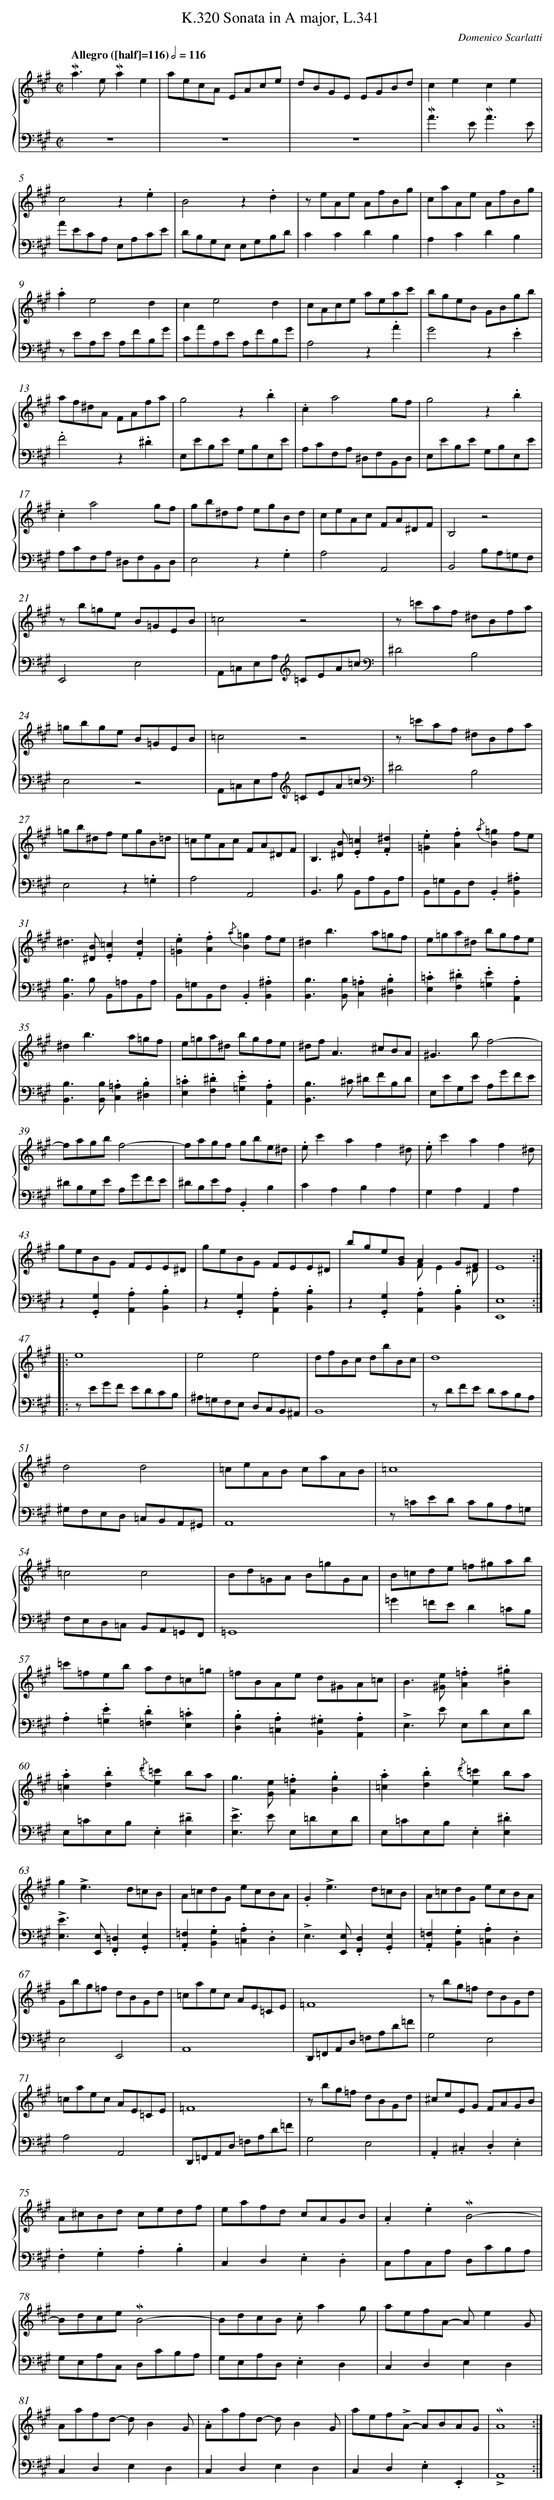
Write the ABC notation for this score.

X:1
T: Sonata in A major, L.341, K.320
C: Domenico Scarlatti
L: 1/8
M: C|
Q: "Allegro ([half]=116)" 1/2=116
%%staves {1 2}
V: 1 clef=treble
V: 2 clef=bass
K: A
[V:1] !mordent!a2>e2!mordent!a2e2 |
[V:2] z8 |
[V:1] aecA EAce |
[V:2] z8 |
[V:1] dBGE EGBd |
[V:2] z8 |
[V:1] c2e2c2e2 |
[V:2] !mordent!A2>E2!mordent!A3E |
[V:1] c4z2.e2 |
[V:2] AECA, E,A,CE |
[V:1] B4z2.d2 |
[V:2] DB,G,E, E,G,B,D |
[V:1] z eAe AfBg |
[V:2] C2C2D2B,2 |
[V:1] caAe AfBg |
[V:2] A,2C2D2B,2 |
[V:1] .a2e4d2 |
[V:2] z EA,E A,FB,G |
[V:1] c2e4d2 |
[V:2] CAA,E A,FB,G |
[V:1] cAce aeac' |
[V:2] A,4z2.A2 |
[V:1] bgeB GBgb |
[V:2] G4z2.E2 |
[V:1] af^dA FAfa |
[V:2] .F4z2.^D2 |
[V:1] g4z2.b2 |
[V:2] E,EB,E G,B,E,E |
[V:1] .c2a4gf |
[V:2] A,CF,A, ^D,F,B,,D, |
[V:1] g4z2.b2 |
[V:2] E,EB,E G,B,E,E |
[V:1] .c2a4gf |
[V:2] A,CF,A, ^D,F,B,,D, |
[V:1] gb^df egBd |
[V:2] E,4z2.G,2 |
[V:1] ceAc FA^DF |
[V:2] A,4A,,4 |
[V:1] B,4z4 |
[V:2] B,,4B,A,=G,F, |
[V:1] z b=ge B=GEB |
[V:2] E,,4E,4 |
[V:1] =c4z4 |
[V:2] A,,=C,E,A,[K:clef=treble] =CEA=c[K:clef=bass] |
[V:1] z =c'af ^dBfa |
[V:2] ^D4B,4 |
[V:1] =gbge B=GEB |
[V:2] E,4z4 |
[V:1] =c4z4 |
[V:2] A,,=C,E,A,[K:clef=treble] =CEA=c[K:clef=bass] |
[V:1] z =c'af ^dBfa |
[V:2] ^D4B,4 |
[V:1] =gb^df egB=d |
[V:2] E,4z2.=G,2 |
[V:1] =ceAc FA^DF |
[V:2] A,4A,,4 |
[V:1] B,2>[^D2B2].[E2=c2].[F2^d2] |
[V:2] B,,2>B,2 B,,A,B,,A, |
[V:1] .[=G2e2].[A2f2]{/a}[B2=g2]fe |
[V:2] B,,=G,B,,F,.B,,2.[B,,2^A,2] |
[V:1] ^d2>[^D2B2].[E2=c2].[F2d2] |
[V:2] [B,,2B,2]>B,2 B,,=A,B,,A, |
[V:1] .[=G2e2].[A2f2]{/a}[B2=g2]fe |
[V:2] B,,=G,B,,F,.B,,2.[B,,2^A,2] |
[V:1] ^d2b2>a2=gf |
[V:2] [B,,2B,2]>[B,,2B,2].[C,2=A,2].[^D,2B,2] |
[V:1] e=ga^d bgfe |
[V:2] .[E,2=C2].[F,2^D2].[=G,2E2].[A,,2A,2] |
[V:1] ^d2b2>a2=gf |
[V:2] [B,,2B,2]>[B,,2B,2].[C,2=A,2].[^D,2B,2] |
[V:1] e=ga^d bgfe |
[V:2] .[E,2=C2].[F,2^D2].[=G,2E2].[A,,2A,2] |
[V:1] ^df2<A2^cBA |
[V:2] [B,,2B,2]>^C2 ^DFB,D |
[V:1] ^G2>b2f4- |
[V:2] E,EG,E A,GFE |
[V:1] fagbf4- |
[V:2] ^DB,G,E A,GFE |
[V:1] fagf gbe^d |
[V:2] ^DB,EA,.B,,2B,2 |
[V:1] .ec'2a2f2^d |
[V:2] C2A,2B,2A,2 |
[V:1] .ec'2a2f2^d |
[V:2] G,2A,2A,,2A,2 |
[V:1] geBG FEE^D |
[V:2] z2.[G,,2G,2].[A,,2A,2].[B,,2B,2] |
[V:1] geBG FEE^D |
[V:2] z2.[G,,2G,2].[A,,2A,2].[B,,2B,2] |
[V:1] bge[GB]A2GF & x4FE2^D |
[V:2] z2.[G,,2G,2].[A,,2A,2].[B,,2B,2] |
[V:1] E8 :|]|:
[V:2] [E,,8E,8] :|]|:
[V:1] e8 |
[V:2] z EGF EDCB, |
[V:1] e4e4 |
[V:2] ^A,=G,F,E, D,C,B,,^A,, |
[V:1] dfBc dbBc |
[V:2] B,,8 |
[V:1] d8 |
[V:2] z DFE DCB,A, |
[V:1] d4d4 |
[V:2] ^G,F,E,D, =C,B,,A,,^G,, |
[V:1] =ceAB caAB |
[V:2] A,,8 |
[V:1] =c8 |
[V:2] z =CED CB,A,=G, |
[V:1] =c4c4 |
[V:2] F,E,D,=C, B,,A,,=G,,F,, |
[V:1] Bd=GA B=gGA |
[V:2] =G,,8 |
[V:1] B=cde =f^gab |
[V:2] =G2=FED2=CB, |
[V:1] =c'=feb ad=c=g |
[V:2] .A,2.[=G,2E2].[=F,2D2].[E,2=C2] |
[V:1] =fBAe d^GA=c |
[V:2] .[D,2B,2].[=C,2A,2].[B,,2^G,2].[A,,2A,2] |
[V:1] B2>[^G2e2].[A2=f2].[B2^g2] |
[V:2] !accent!E,2>E2 E,DE,D |
[V:1] .[=c2a2].[d2b2]{/d'}[e2=c'2]ba |
[V:2] E,=CE,B,.E,2!tenuto![E,2^D2] |
[V:1] g2>[G2e2].[A2=f2].[B2g2] |
[V:2] !accent![E,2E2]>E2 E,=DE,D |
[V:1] .[=c2a2].[d2b2]{/d'}[e2=c'2]ba |
[V:2] E,=CE,B,.E,2.[E,2^D2] |
[V:1] g2!accent!e2>d2=cB |
[V:2] !accent![E,2E2]>[E,,2E,2].[F,,2=D,2].[G,,2E,2] |
[V:1] A=cdG ecBA |
[V:2] .[A,,2=F,2].[B,,2G,2].[=C,2A,2].D,2 |
[V:1] .G2!accent!e2>d2=cB |
[V:2] !accent!E,2>[E,,2E,2].[F,,2D,2].[G,,2E,2] |
[V:1] A=cdG ecBA |
[V:2] .[A,,2=F,2].[B,,2G,2].[=C,2A,2].D,2 |
[V:1] Gbg=f dBGd |
[V:2] E,4E,,4 |
[V:1] =caec AE=CE |
[V:2] A,,8 |
[V:1] =F8 |
[V:2] D,,=F,,A,,D, =F,A,D=F |
[V:1] z bg=f dBGd |
[V:2] G,4E,4 |
[V:1] =caec AE=CE |
[V:2] A,4A,,4 |
[V:1] =F8 |
[V:2] D,,=F,,A,,D, =F,A,D=F |
[V:1] z bg=f dBGd |
[V:2] G,4E,4 |
[V:1] ^ceEG FAGB |
[V:2] .A,,2.^C,2.D,2.E,2 |
[V:1] A^cBd cedf |
[V:2] .F,2.G,2.A,2.B,2 |
[V:1] eafd cAGB |
[V:2] C,2D,2.E,2.D,2 |
[V:1] .A2.e2!mordent!B4- |
[V:2] C,A,C,A, D,CB,A, |
[V:1] Bdce!mordent!B4- |
[V:2] G,E,A,C, D,CB,A, |
[V:1] BdcB .ca2g |
[V:2] G,E,A,D,.E,2D,2 |
[V:1] aefA- Ae2G |
[V:2] C,2D,2E,2D,2 |
[V:1] Aafd- dB2G |
[V:2] C,2D,2E,2D,2 |
[V:1] .Aafd- dB2G |
[V:2] C,2D,2E,2D,2 |
[V:1] aef!accent!A- ABAG |
[V:2] C,2D,2.E,2.E,,2 |
[V:1] !mordent!A8 :|]
[V:2] !accent!A,,8 :|]
